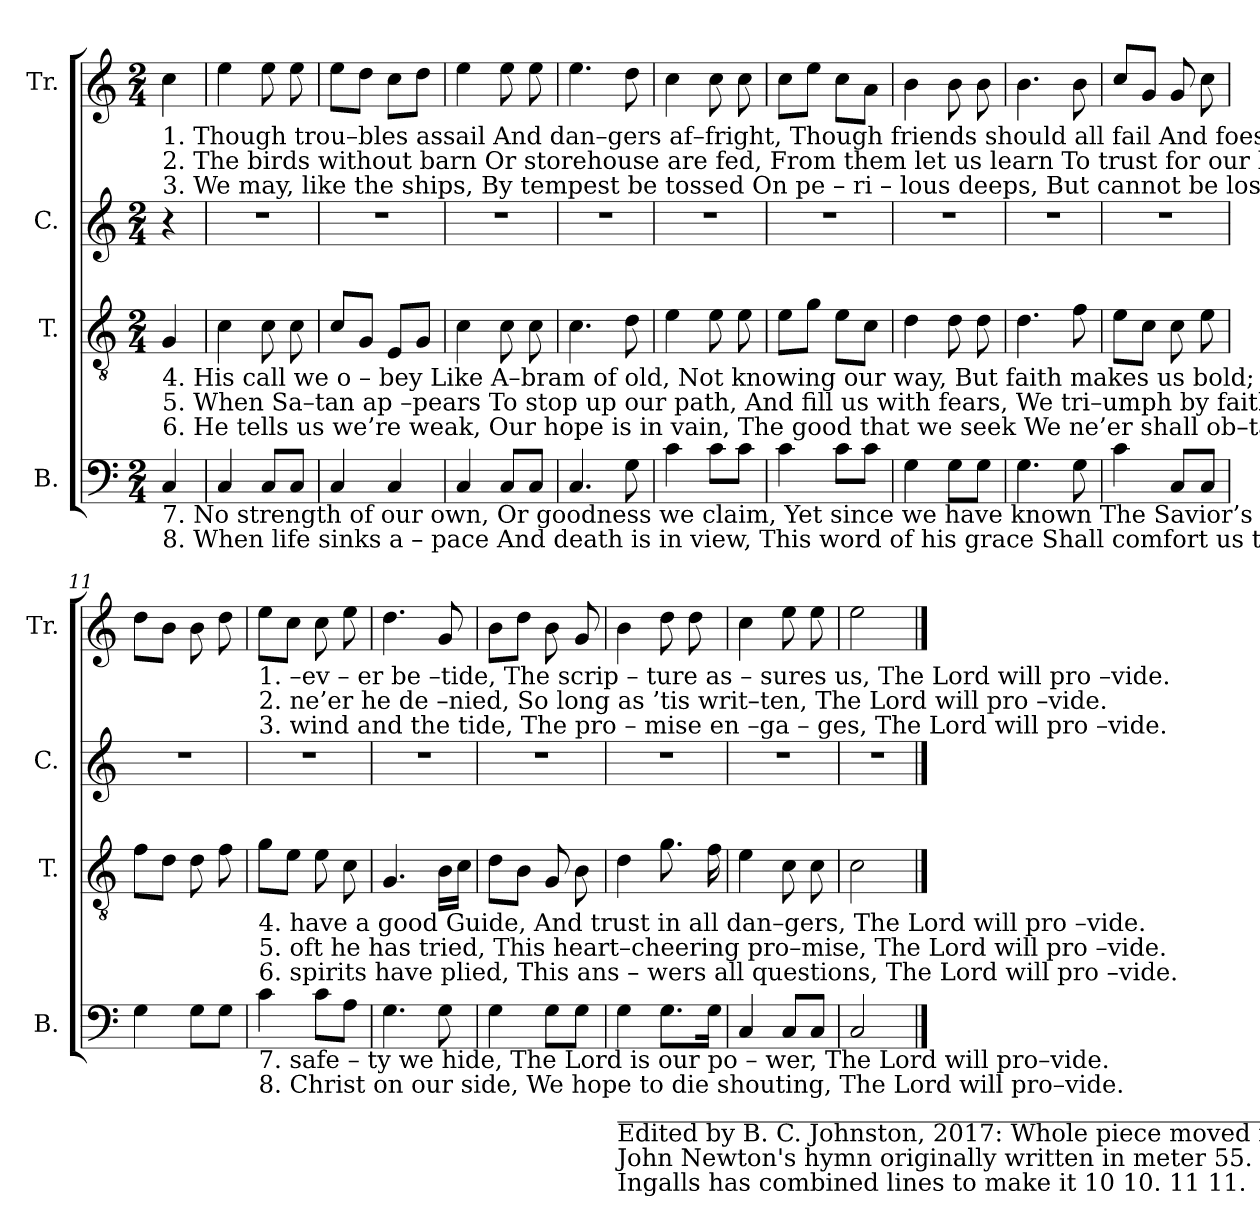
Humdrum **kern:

**kern	**kern	**kern	**kern
*part4	*part3	*part2	*part1
*staff4	*staff3	*staff2	*staff1
*I"B.	*I"T.	*I"C.	*I"Tr.
*I'B.	*I'T.	*I'C.	*I'Tr.
*clefF4	*clefGv2	*clefG2	*clefG2
*k[]	*k[]	*k[]	*k[]
*M2/4	*M2/4	*M2/4	*M2/4
*MM100	*MM100	*MM100	*MM100
=1	=1	=1	=1
!	!	!	!LO:TX:b:t=1. Though  trou–bles  assail    And  dan–gers  af–fright,  Though friends should all fail  And foes all unite;  Yet  one thing  se–cures  us,  What
!	!	!	!LO:TX:b:t=2. The  birds  without  barn    Or  storehouse  are   fed,     From  them let  us  learn  To trust for our bread&colon;   His  saints, what is  fitting,   Shall
!	!	!	!LO:TX:b:t=3. We  may,  like  the  ships,    By  tempest  be   tossed      On   pe – ri – lous  deeps,   But  cannot  be   lost.   Though  Sa–tan en–ra–ges   The
!	!LO:TX:b:t=4. His   call    we   o    –  bey   Like    A–bram  of    old,   Not knowing our way,  But faith makes us bold;  For though we are  stran–gers  We	!	!
!	!LO:TX:b:t=5. When Sa–tan  ap –pears    To        stop  up  our  path,  And  fill  us  with fears,  We  tri–umph  by  faith;  He can–not take from us, Though	!	!
!	!LO:TX:b:t=6. He   tells   us  we’re weak,  Our     hope  is    in    vain,  The good that we seek   We  ne’er  shall  ob–tain, But  when such  suggestions   Our	!	!
!LO:TX:b:t=7. No  strength  of  our own,  Or  goodness we claim, Yet since we have known  The Savior’s great name;  In  this  our  strong  to – wer  For	!	!	!
!LO:TX:b:t=8. When   life   sinks  a – pace  And death is in view,   This word of his   grace     Shall comfort us through&colon;  No fea–ring  or  doub–ting  With	!	!	!
4C/	4G/	4r	4cc\
=2	=2	=2	=2
4C/	4c\	2r	4ee\
8C/L	8c\	.	8ee\
8C/J	8c\	.	8ee\
=3	=3	=3	=3
4C/	8c/L	2r	8ee\L
.	8G/J	.	8dd\J
4C/	8E/L	.	8cc\L
.	8G/J	.	8dd\J
=4	=4	=4	=4
4C/	4c\	2r	4ee\
8C/L	8c\	.	8ee\
8C/J	8c\	.	8ee\
=5	=5	=5	=5
4.C/	4.c\	2r	4.ee\
8G\	8d\	.	8dd\
=6	=6	=6	=6
4c\	4e\	2r	4cc\
8c\L	8e\	.	8cc\
8c\J	8e\	.	8cc\
=7	=7	=7	=7
4c\	8e\L	2r	8cc\L
.	8g\J	.	8ee\J
8c\L	8e\L	.	8cc\L
8c\J	8c\J	.	8a\J
=8	=8	=8	=8
4G\	4d\	2r	4b\
8G\L	8d\	.	8b\
8G\J	8d\	.	8b\
=9	=9	=9	=9
4.G\	4.d\	2r	4.b\
8G\	8f\	.	8b\
=10	=10	=10	=10
4c\	8e\L	2r	8cc/L
.	8c\J	.	8g/J
8C/L	8c\	.	8g/
8C/J	8e\	.	8cc\
=11	=11	=11	=11
4G\	8f\L	2r	8dd\L
.	8d\J	.	8b\J
8G\L	8d\	.	8b\
8G\J	8f\	.	8dd\
!!LO:LB:g=z
=12	=12	=12	=12
!	!	!	!LO:TX:b:t=1. –ev  –  er  be –tide,   The  scrip – ture  as – sures us,  The Lord will  pro –vide.
!	!	!	!LO:TX:b:t=2. ne’er   he de –nied,    So   long     as     ’tis  writ–ten,  The Lord will  pro –vide.
!	!	!	!LO:TX:b:t=3. wind and the tide,    The  pro – mise  en –ga – ges,    The Lord will  pro –vide.
!	!LO:TX:b:t=4. have a good Guide,  And  trust   in  all   dan–gers,  The Lord will  pro –vide.	!	!
!	!LO:TX:b:t=5. oft  he  has   tried, This heart–cheering pro–mise,  The Lord will  pro –vide.	!	!
!	!LO:TX:b:t=6. spirits have plied, This  ans – wers   all  questions,  The Lord will  pro –vide.	!	!
!LO:TX:b:t=7. safe – ty  we  hide,  The    Lord    is   our  po – wer,   The Lord will  pro–vide.	!	!	!
!LO:TX:b:t=8. Christ on our side,   We     hope   to   die  shouting,   The Lord will  pro–vide.	!	!	!
4c\	8g\L	2r	8ee\L
.	8e\J	.	8cc\J
8c\L	8e\	.	8cc\
8A\J	8c\	.	8ee\
=13	=13	=13	=13
4.G\	4.G/	2r	4.dd\
8G\	16B\LL	.	8g/
.	16c\JJ	.	.
=14	=14	=14	=14
4G\	8d\L	2r	8b\L
.	8B\J	.	8dd\J
8G\L	8G/	.	8b\
8G\J	8B\	.	8g/
=15	=15	=15	=15
!LO:TX:b:t=___________________________________________________________________	!	!	!
!LO:TX:b:t=Edited by B. C. Johnston, 2017&colon; Whole piece moved from D Major down to C Major.	!	!	!
!LO:TX:b:t=John Newton's hymn originally written in meter 55. 55. 65. 65;	!	!	!
!LO:TX:b:t=Ingalls has combined lines to make it 10 10. 11 11.	!	!	!
4G\	4d\	2r	4b\
8.G\L	8.g\	.	8dd\
.	.	.	8dd\
16G\Jk	16f\	.	.
=16	=16	=16	=16
4C/	4e\	2r	4cc\
8C/L	8c\	.	8ee\
8C/J	8c\	.	8ee\
=17	=17	=17	=17
2C/	2c\	2r	2ee\
==	==	==	==
*-	*-	*-	*-
